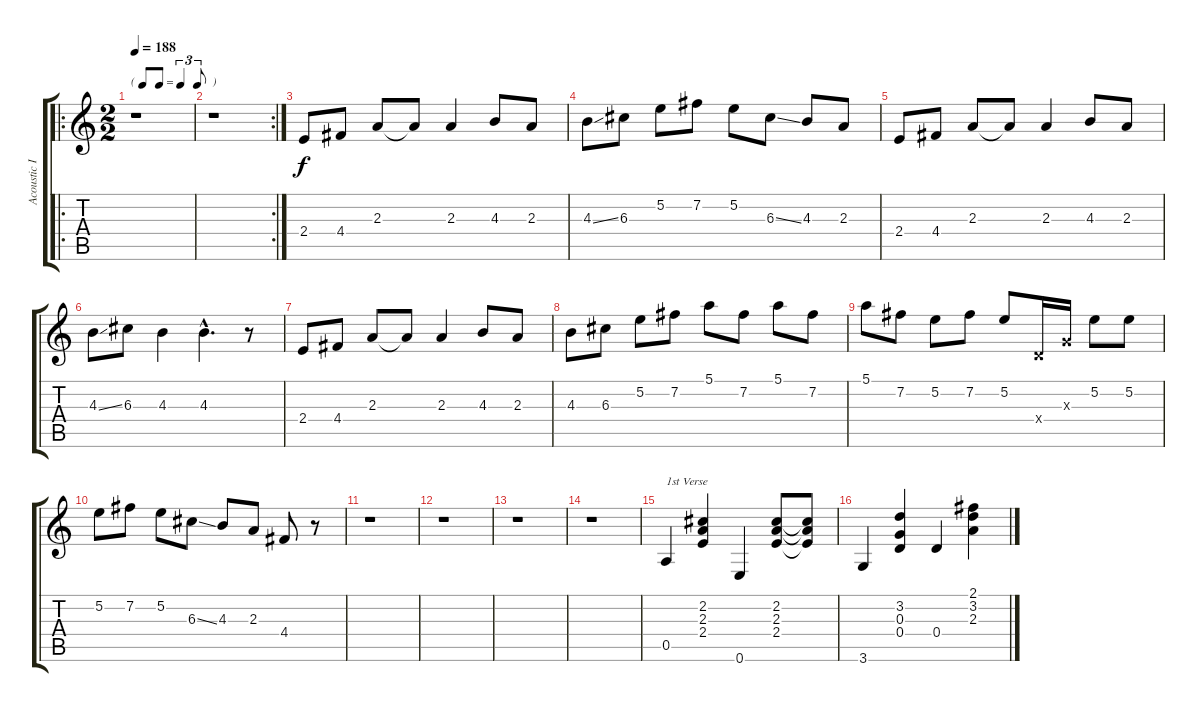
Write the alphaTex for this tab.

\track ("Acoustic III" "Acoustic I") {instrument acousticguitarnylon}
\staff {score tabs}
\tuning (E4 B3 G3 D3 A2 E2) {hide}
\ro
\ts (2 2)
\tf triplet8th
\tempo 188
\clef g2
\ks c
r.1{dy f instrument acousticguitarnylon} |
\rc 2
r.1 |
2.4.8 4.4.8 2.3.8 2.3{t}.8 2.3.4 4.3.8 2.3.8 |
4.3{ss}.8 6.3.8 5.2.8 7.2.8 5.2.8 6.3{ss}.8 4.3.8 2.3.8 |
2.4.8 4.4.8 2.3.8 2.3{t}.8 2.3.4 4.3.8 2.3.8 |
4.3{ss}.8 6.3.8 4.3.4 4.3{hac}.4{d} r.8 |
2.4.8 4.4.8 2.3.8 2.3{t}.8 2.3.4 4.3.8 2.3.8 |
4.3.8 6.3.8 5.2.8 7.2.8 5.1.8 7.2.8 5.1.8 7.2.8 |
5.1.8 7.2.8 5.2.8 7.2.8 5.2.8 0.4{x}.16 0.3{x}.16 5.2.8 5.2.8 |
5.2.8 7.2.8 5.2.8 6.3{ss}.8 4.3.8 2.3.8 4.4.8 r.8 |
r.1 |
r.1 |
r.1 |
r.1 |
0.5.4{txt "1st Verse"} (2.2 2.3 2.4).4 0.6.4 (2.2 2.3 2.4).8 (2.2{t} 2.3{t} 2.4{t}).8 |
3.6.4 (3.2 0.3 0.4).4 0.4.4 (2.1 3.2 2.3).4
